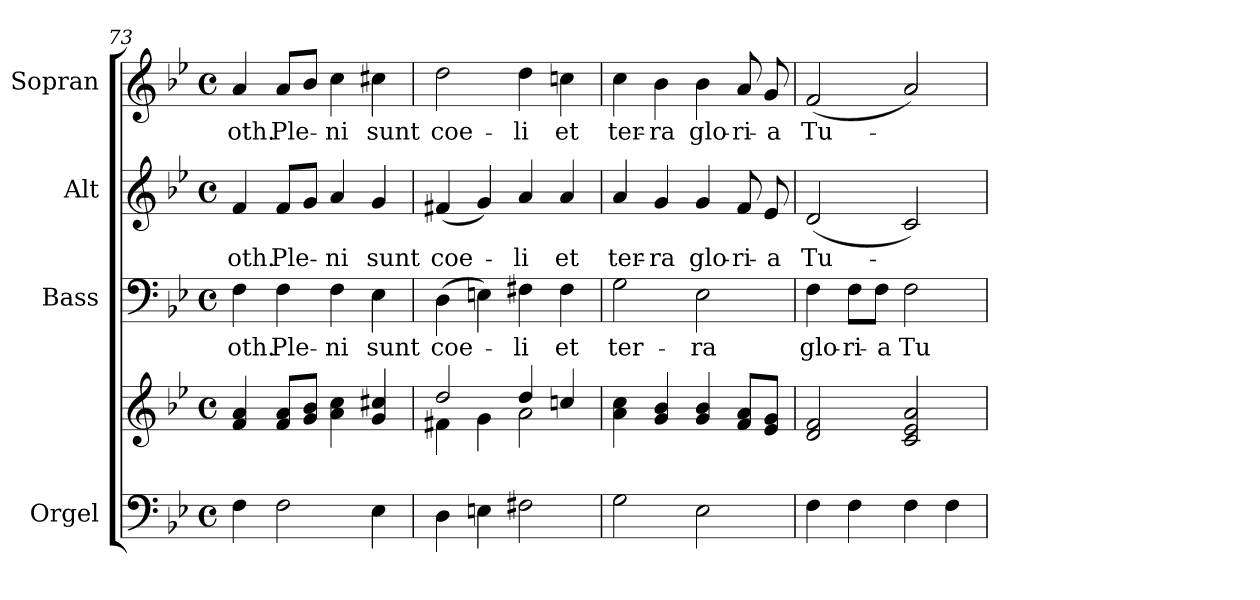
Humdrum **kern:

**kern	**kern	**kern	**text	**kern	**text	**kern	**text
*part4	*part4	*part3	*part3	*part2	*part2	*part1	*part1
*staff5	*staff4	*staff3	*staff3	*staff2	*staff2	*staff1	*staff1
*I"Orgel	*	*I"Bass	*	*I"Alt	*	*I"Sopran	*
*I'Org.	*	*I'B.	*	*I'A.	*	*I'S.	*
*clefF4	*clefG2	*clefF4	*	*clefG2	*	*clefG2	*
*k[b-e-]	*k[b-e-]	*k[b-e-]	*	*k[b-e-]	*	*k[b-e-]	*
*B-:	*B-:	*B-:	*	*B-:	*	*B-:	*
*M4/4	*M4/4	*M4/4	*	*M4/4	*	*M4/4	*
*met(c)	*met(c)	*met(c)	*	*met(c)	*	*met(c)	*
=73	=73	=73	=73	=73	=73	=73	=73
!	!	!	!LO:LY:b	!	!LO:LY:b	!	!LO:LY:b
4F\	4f/ 4a/	4F\	-oth.	4f/	-oth.	4a/	-oth.
!	!	!	!LO:LY:b	!	!LO:LY:b	!	!LO:LY:b
2F\	8f/ 8a/L	4F\	Ple-	8f/L	Ple-	8a/L	Ple-
.	8g/ 8b-/J	.	.	8g/J	.	8b-/J	.
!	!	!	!LO:LY:b	!	!LO:LY:b	!	!LO:LY:b
.	4a\ 4cc\	4F\	-ni	4a/	-ni	4cc\	-ni
!	!	!	!LO:LY:b	!	!LO:LY:b	!	!LO:LY:b
4E-\	4g/ 4cc#X/	4E-\	sunt	4g/	sunt	4cc#X\	sunt
!!LO:PB:g=z
=74	=74	=74	=74	=74	=74	=74	=74
*	*^	*	*	*	*	*	*
!	!	!	!	!LO:LY:b	!	!LO:LY:b	!	!LO:LY:b
4D\	2dd/	4f#X\	(>4D\	coe-	(<4f#X/	coe-	2dd\	coe-
4En\	.	4g\	4En\)	.	4g/)	.	.	.
!	!	!	!	!LO:LY:b	!	!LO:LY:b	!	!LO:LY:b
2F#X\	4dd/	2a\	4F#X\	-li	4a/	-li	4dd\	-li
!	!	!	!	!LO:LY:b	!	!LO:LY:b	!	!LO:LY:b
.	4ccn/	.	4F#\	et	4a/	et	4ccn\	et
*	*v	*v	*	*	*	*	*	*
=75	=75	=75	=75	=75	=75	=75	=75
!	!	!	!LO:LY:b	!	!LO:LY:b	!	!LO:LY:b
2G\	4a\ 4cc\	2G\	ter-	4a/	ter-	4cc\	ter-
!	!	!	!	!	!LO:LY:b	!	!LO:LY:b
.	4g/ 4b-/	.	.	4g/	-ra	4b-\	-ra
!	!	!	!LO:LY:b	!	!LO:LY:b	!	!LO:LY:b
2E-\	4g/ 4b-/	2E-\	-ra	4g/	glo-	4b-\	glo-
!	!	!	!	!	!LO:LY:b	!	!LO:LY:b
.	8f/ 8a/L	.	.	8f/	-ri-	8a/	-ri-
!	!	!	!	!	!LO:LY:b	!	!LO:LY:b
.	8e-/ 8g/J	.	.	8e-/	-a	8g/	-a
=76	=76	=76	=76	=76	=76	=76	=76
!	!	!	!LO:LY:b	!	!LO:LY:b	!	!LO:LY:b
4F\	2d/ 2f/	4F\	glo-	(<2d/	Tu-	(<2f/	Tu-
!	!	!	!LO:LY:b	!	!	!	!
4F\	.	8F\L	-ri-	.	.	.	.
!	!	!	!LO:LY:b	!	!	!	!
.	.	8F\J	-a	.	.	.	.
!	!	!	!LO:LY:b	!	!	!	!
4F\	2c/ 2e-/ 2a/	2F\	Tu-	2c/)	.	2a/)	.
4F\	.	.	.	.	.	.	.
=	=	=	=	=	=	=	=
*-	*-	*-	*-	*-	*-	*-	*-
